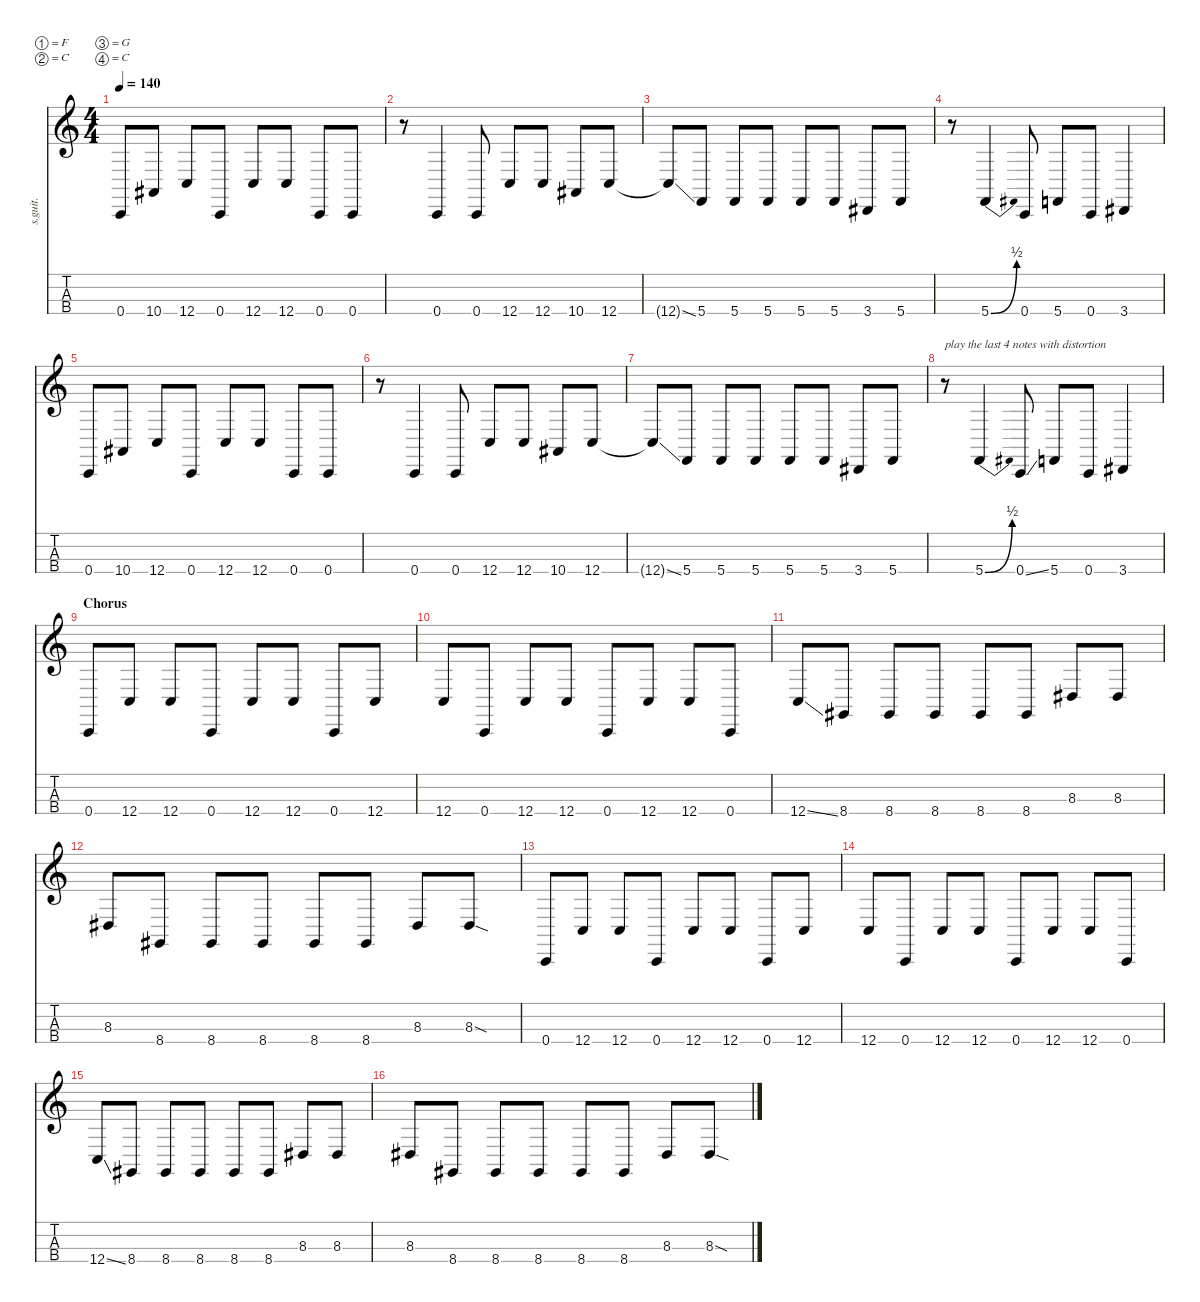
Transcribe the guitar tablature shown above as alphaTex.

\defaultSystemsLayout 4
\hideDynamics
\bracketExtendMode nobrackets
\track ("Chi Cheng" "s.guit.") {instrument electricbassfinger}
\staff {score tabs}
\tuning (F2 C2 G1 C1)
\ts (4 4)
\tempo 140
\clef g2
\ks c
0.4.8{lyrics (0 "") lyrics (1 "") lyrics (2 "") lyrics (3 "") lyrics (4 "") dy fff} 10.4{acc #}.8{lyrics (0 "") lyrics (1 "") lyrics (2 "") lyrics (3 "") lyrics (4 "")} 12.4.8{lyrics (0 "") lyrics (1 "") lyrics (2 "") lyrics (3 "") lyrics (4 "")} 0.4.8{lyrics (0 "") lyrics (1 "") lyrics (2 "") lyrics (3 "") lyrics (4 "")} 12.4.8{lyrics (0 "") lyrics (1 "") lyrics (2 "") lyrics (3 "") lyrics (4 "")} 12.4.8{lyrics (0 "") lyrics (1 "") lyrics (2 "") lyrics (3 "") lyrics (4 "")} 0.4.8{lyrics (0 "") lyrics (1 "") lyrics (2 "") lyrics (3 "") lyrics (4 "")} 0.4.8{lyrics (0 "") lyrics (1 "") lyrics (2 "") lyrics (3 "") lyrics (4 "")} |
r.8 0.4.4{lyrics (0 "") lyrics (1 "") lyrics (2 "") lyrics (3 "") lyrics (4 "")} 0.4.8{lyrics (0 "") lyrics (1 "") lyrics (2 "") lyrics (3 "") lyrics (4 "")} 12.4.8{lyrics (0 "") lyrics (1 "") lyrics (2 "") lyrics (3 "") lyrics (4 "")} 12.4.8{lyrics (0 "") lyrics (1 "") lyrics (2 "") lyrics (3 "") lyrics (4 "")} 10.4{acc #}.8{lyrics (0 "") lyrics (1 "") lyrics (2 "") lyrics (3 "") lyrics (4 "")} 12.4.8{lyrics (0 "") lyrics (1 "") lyrics (2 "") lyrics (3 "") lyrics (4 "")} |
12.4{ss t}.8{lyrics (0 "") lyrics (1 "") lyrics (2 "") lyrics (3 "") lyrics (4 "")} 5.4.8{lyrics (0 "") lyrics (1 "") lyrics (2 "") lyrics (3 "") lyrics (4 "")} 5.4.8{lyrics (0 "") lyrics (1 "") lyrics (2 "") lyrics (3 "") lyrics (4 "")} 5.4.8{lyrics (0 "") lyrics (1 "") lyrics (2 "") lyrics (3 "") lyrics (4 "")} 5.4.8{lyrics (0 "") lyrics (1 "") lyrics (2 "") lyrics (3 "") lyrics (4 "")} 5.4.8{lyrics (0 "") lyrics (1 "") lyrics (2 "") lyrics (3 "") lyrics (4 "")} 3.4{acc #}.8{lyrics (0 "") lyrics (1 "") lyrics (2 "") lyrics (3 "") lyrics (4 "")} 5.4.8{lyrics (0 "") lyrics (1 "") lyrics (2 "") lyrics (3 "") lyrics (4 "")} |
r.8 5.4{be (bend 0 0 13.799999999999999 2)}.4{lyrics (0 "") lyrics (1 "") lyrics (2 "") lyrics (3 "") lyrics (4 "")} 0.4.8{lyrics (0 "") lyrics (1 "") lyrics (2 "") lyrics (3 "") lyrics (4 "")} 5.4.8{lyrics (0 "") lyrics (1 "") lyrics (2 "") lyrics (3 "") lyrics (4 "")} 0.4.8{lyrics (0 "") lyrics (1 "") lyrics (2 "") lyrics (3 "") lyrics (4 "")} 3.4{acc #}.4{lyrics (0 "") lyrics (1 "") lyrics (2 "") lyrics (3 "") lyrics (4 "")} |
0.4.8{lyrics (0 "") lyrics (1 "") lyrics (2 "") lyrics (3 "") lyrics (4 "")} 10.4{acc #}.8{lyrics (0 "") lyrics (1 "") lyrics (2 "") lyrics (3 "") lyrics (4 "")} 12.4.8{lyrics (0 "") lyrics (1 "") lyrics (2 "") lyrics (3 "") lyrics (4 "")} 0.4.8{lyrics (0 "") lyrics (1 "") lyrics (2 "") lyrics (3 "") lyrics (4 "")} 12.4.8{lyrics (0 "") lyrics (1 "") lyrics (2 "") lyrics (3 "") lyrics (4 "")} 12.4.8{lyrics (0 "") lyrics (1 "") lyrics (2 "") lyrics (3 "") lyrics (4 "")} 0.4.8{lyrics (0 "") lyrics (1 "") lyrics (2 "") lyrics (3 "") lyrics (4 "")} 0.4.8{lyrics (0 "") lyrics (1 "") lyrics (2 "") lyrics (3 "") lyrics (4 "")} |
r.8 0.4.4{lyrics (0 "") lyrics (1 "") lyrics (2 "") lyrics (3 "") lyrics (4 "")} 0.4.8{lyrics (0 "") lyrics (1 "") lyrics (2 "") lyrics (3 "") lyrics (4 "")} 12.4.8{lyrics (0 "") lyrics (1 "") lyrics (2 "") lyrics (3 "") lyrics (4 "")} 12.4.8{lyrics (0 "") lyrics (1 "") lyrics (2 "") lyrics (3 "") lyrics (4 "")} 10.4{acc #}.8{lyrics (0 "") lyrics (1 "") lyrics (2 "") lyrics (3 "") lyrics (4 "")} 12.4.8{lyrics (0 "") lyrics (1 "") lyrics (2 "") lyrics (3 "") lyrics (4 "")} |
12.4{ss t}.8{lyrics (0 "") lyrics (1 "") lyrics (2 "") lyrics (3 "") lyrics (4 "")} 5.4.8{lyrics (0 "") lyrics (1 "") lyrics (2 "") lyrics (3 "") lyrics (4 "")} 5.4.8{lyrics (0 "") lyrics (1 "") lyrics (2 "") lyrics (3 "") lyrics (4 "")} 5.4.8{lyrics (0 "") lyrics (1 "") lyrics (2 "") lyrics (3 "") lyrics (4 "")} 5.4.8{lyrics (0 "") lyrics (1 "") lyrics (2 "") lyrics (3 "") lyrics (4 "")} 5.4.8{lyrics (0 "") lyrics (1 "") lyrics (2 "") lyrics (3 "") lyrics (4 "")} 3.4{acc #}.8{lyrics (0 "") lyrics (1 "") lyrics (2 "") lyrics (3 "") lyrics (4 "")} 5.4.8{lyrics (0 "") lyrics (1 "") lyrics (2 "") lyrics (3 "") lyrics (4 "")} |
r.8{txt "play the last 4 notes with distortion"} 5.4{be (bend 0 0 16.2 2)}.4{lyrics (0 "") lyrics (1 "") lyrics (2 "") lyrics (3 "") lyrics (4 "")} 0.4{ss}.8{lyrics (0 "") lyrics (1 "") lyrics (2 "") lyrics (3 "") lyrics (4 "")} 5.4.8{lyrics (0 "") lyrics (1 "") lyrics (2 "") lyrics (3 "") lyrics (4 "")} 0.4.8{lyrics (0 "") lyrics (1 "") lyrics (2 "") lyrics (3 "") lyrics (4 "")} 3.4{acc #}.4{lyrics (0 "") lyrics (1 "") lyrics (2 "") lyrics (3 "") lyrics (4 "")} |
\section ("" "Chorus")
0.4.8{lyrics (0 "") lyrics (1 "") lyrics (2 "") lyrics (3 "") lyrics (4 "")} 12.4.8{lyrics (0 "") lyrics (1 "") lyrics (2 "") lyrics (3 "") lyrics (4 "")} 12.4.8{lyrics (0 "") lyrics (1 "") lyrics (2 "") lyrics (3 "") lyrics (4 "")} 0.4.8{lyrics (0 "") lyrics (1 "") lyrics (2 "") lyrics (3 "") lyrics (4 "")} 12.4.8{lyrics (0 "") lyrics (1 "") lyrics (2 "") lyrics (3 "") lyrics (4 "")} 12.4.8{lyrics (0 "") lyrics (1 "") lyrics (2 "") lyrics (3 "") lyrics (4 "")} 0.4.8{lyrics (0 "") lyrics (1 "") lyrics (2 "") lyrics (3 "") lyrics (4 "")} 12.4.8{lyrics (0 "") lyrics (1 "") lyrics (2 "") lyrics (3 "") lyrics (4 "")} |
12.4.8{lyrics (0 "") lyrics (1 "") lyrics (2 "") lyrics (3 "") lyrics (4 "")} 0.4.8{lyrics (0 "") lyrics (1 "") lyrics (2 "") lyrics (3 "") lyrics (4 "")} 12.4.8{lyrics (0 "") lyrics (1 "") lyrics (2 "") lyrics (3 "") lyrics (4 "")} 12.4.8{lyrics (0 "") lyrics (1 "") lyrics (2 "") lyrics (3 "") lyrics (4 "")} 0.4.8{lyrics (0 "") lyrics (1 "") lyrics (2 "") lyrics (3 "") lyrics (4 "")} 12.4.8{lyrics (0 "") lyrics (1 "") lyrics (2 "") lyrics (3 "") lyrics (4 "")} 12.4.8{lyrics (0 "") lyrics (1 "") lyrics (2 "") lyrics (3 "") lyrics (4 "")} 0.4.8{lyrics (0 "") lyrics (1 "") lyrics (2 "") lyrics (3 "") lyrics (4 "")} |
12.4{ss}.8{lyrics (0 "") lyrics (1 "") lyrics (2 "") lyrics (3 "") lyrics (4 "")} 8.4{acc #}.8{lyrics (0 "") lyrics (1 "") lyrics (2 "") lyrics (3 "") lyrics (4 "")} 8.4{acc #}.8{lyrics (0 "") lyrics (1 "") lyrics (2 "") lyrics (3 "") lyrics (4 "")} 8.4{acc #}.8{lyrics (0 "") lyrics (1 "") lyrics (2 "") lyrics (3 "") lyrics (4 "")} 8.4{acc #}.8{lyrics (0 "") lyrics (1 "") lyrics (2 "") lyrics (3 "") lyrics (4 "")} 8.4{acc #}.8{lyrics (0 "") lyrics (1 "") lyrics (2 "") lyrics (3 "") lyrics (4 "")} 8.3{acc #}.8{lyrics (0 "") lyrics (1 "") lyrics (2 "") lyrics (3 "") lyrics (4 "")} 8.3{acc #}.8{lyrics (0 "") lyrics (1 "") lyrics (2 "") lyrics (3 "") lyrics (4 "")} |
8.3{acc #}.8{lyrics (0 "") lyrics (1 "") lyrics (2 "") lyrics (3 "") lyrics (4 "")} 8.4{acc #}.8{lyrics (0 "") lyrics (1 "") lyrics (2 "") lyrics (3 "") lyrics (4 "")} 8.4{acc #}.8{lyrics (0 "") lyrics (1 "") lyrics (2 "") lyrics (3 "") lyrics (4 "")} 8.4{acc #}.8{lyrics (0 "") lyrics (1 "") lyrics (2 "") lyrics (3 "") lyrics (4 "")} 8.4{acc #}.8{lyrics (0 "") lyrics (1 "") lyrics (2 "") lyrics (3 "") lyrics (4 "")} 8.4{acc #}.8{lyrics (0 "") lyrics (1 "") lyrics (2 "") lyrics (3 "") lyrics (4 "")} 8.3{acc #}.8{lyrics (0 "") lyrics (1 "") lyrics (2 "") lyrics (3 "") lyrics (4 "")} 8.3{sod acc #}.8{lyrics (0 "") lyrics (1 "") lyrics (2 "") lyrics (3 "") lyrics (4 "")} |
0.4.8{lyrics (0 "") lyrics (1 "") lyrics (2 "") lyrics (3 "") lyrics (4 "")} 12.4.8{lyrics (0 "") lyrics (1 "") lyrics (2 "") lyrics (3 "") lyrics (4 "")} 12.4.8{lyrics (0 "") lyrics (1 "") lyrics (2 "") lyrics (3 "") lyrics (4 "")} 0.4.8{lyrics (0 "") lyrics (1 "") lyrics (2 "") lyrics (3 "") lyrics (4 "")} 12.4.8{lyrics (0 "") lyrics (1 "") lyrics (2 "") lyrics (3 "") lyrics (4 "")} 12.4.8{lyrics (0 "") lyrics (1 "") lyrics (2 "") lyrics (3 "") lyrics (4 "")} 0.4.8{lyrics (0 "") lyrics (1 "") lyrics (2 "") lyrics (3 "") lyrics (4 "")} 12.4.8{lyrics (0 "") lyrics (1 "") lyrics (2 "") lyrics (3 "") lyrics (4 "")} |
12.4.8{lyrics (0 "") lyrics (1 "") lyrics (2 "") lyrics (3 "") lyrics (4 "")} 0.4.8{lyrics (0 "") lyrics (1 "") lyrics (2 "") lyrics (3 "") lyrics (4 "")} 12.4.8{lyrics (0 "") lyrics (1 "") lyrics (2 "") lyrics (3 "") lyrics (4 "")} 12.4.8{lyrics (0 "") lyrics (1 "") lyrics (2 "") lyrics (3 "") lyrics (4 "")} 0.4.8{lyrics (0 "") lyrics (1 "") lyrics (2 "") lyrics (3 "") lyrics (4 "")} 12.4.8{lyrics (0 "") lyrics (1 "") lyrics (2 "") lyrics (3 "") lyrics (4 "")} 12.4.8{lyrics (0 "") lyrics (1 "") lyrics (2 "") lyrics (3 "") lyrics (4 "")} 0.4.8{lyrics (0 "") lyrics (1 "") lyrics (2 "") lyrics (3 "") lyrics (4 "")} |
12.4{ss}.8{lyrics (0 "") lyrics (1 "") lyrics (2 "") lyrics (3 "") lyrics (4 "")} 8.4{acc #}.8{lyrics (0 "") lyrics (1 "") lyrics (2 "") lyrics (3 "") lyrics (4 "")} 8.4{acc #}.8{lyrics (0 "") lyrics (1 "") lyrics (2 "") lyrics (3 "") lyrics (4 "")} 8.4{acc #}.8{lyrics (0 "") lyrics (1 "") lyrics (2 "") lyrics (3 "") lyrics (4 "")} 8.4{acc #}.8{lyrics (0 "") lyrics (1 "") lyrics (2 "") lyrics (3 "") lyrics (4 "")} 8.4{acc #}.8{lyrics (0 "") lyrics (1 "") lyrics (2 "") lyrics (3 "") lyrics (4 "")} 8.3{acc #}.8{lyrics (0 "") lyrics (1 "") lyrics (2 "") lyrics (3 "") lyrics (4 "")} 8.3{acc #}.8{lyrics (0 "") lyrics (1 "") lyrics (2 "") lyrics (3 "") lyrics (4 "")} |
8.3{acc #}.8{lyrics (0 "") lyrics (1 "") lyrics (2 "") lyrics (3 "") lyrics (4 "")} 8.4{acc #}.8{lyrics (0 "") lyrics (1 "") lyrics (2 "") lyrics (3 "") lyrics (4 "")} 8.4{acc #}.8{lyrics (0 "") lyrics (1 "") lyrics (2 "") lyrics (3 "") lyrics (4 "")} 8.4{acc #}.8{lyrics (0 "") lyrics (1 "") lyrics (2 "") lyrics (3 "") lyrics (4 "")} 8.4{acc #}.8{lyrics (0 "") lyrics (1 "") lyrics (2 "") lyrics (3 "") lyrics (4 "")} 8.4{acc #}.8{lyrics (0 "") lyrics (1 "") lyrics (2 "") lyrics (3 "") lyrics (4 "")} 8.3{acc #}.8{lyrics (0 "") lyrics (1 "") lyrics (2 "") lyrics (3 "") lyrics (4 "")} 8.3{sod acc #}.8{lyrics (0 "") lyrics (1 "") lyrics (2 "") lyrics (3 "") lyrics (4 "")}
